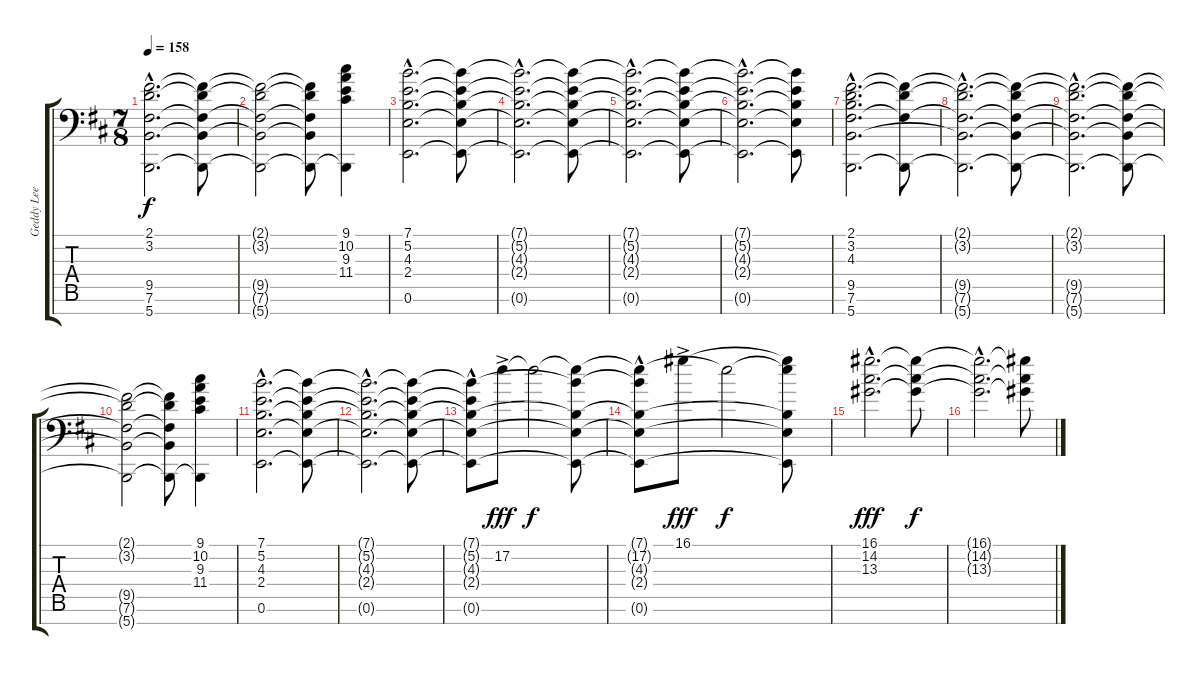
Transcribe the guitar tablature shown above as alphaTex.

\track ("Geddy Lee (keyboards)" "Geddy Lee ") {instrument synthstrings1}
\staff {score tabs}
\tuning (E4 B3 G3 D3 A2 E2 Gb1) {hide}
\ts (7 8)
\tempo 158
\clef f4
\ks bminor
(2.1{hac t} 3.2{hac t} 9.5{hac t} 7.6{hac t} 5.7{hac t}).2{d dy f instrument synthbrass2} (2.1{t} 3.2{t} 9.5{t} 7.6{t} 5.7{t}).8 |
(2.1{t} 3.2{t} 9.5{t} 7.6{t} 5.7{t}).2{instrument synthbrass2} (2.1{t} 3.2{t} 9.5{t} 7.6{t} 5.7{t}).8 (9.1 10.2 9.3 11.4 5.7{t}).4 |
(7.1{hac} 5.2{hac} 4.3{hac} 2.4{hac} 0.6{hac}).2{d instrument synthbrass2} (7.1{t} 5.2{t} 4.3{t} 2.4{t} 0.6{t}).8 |
(7.1{hac t} 5.2{hac t} 4.3{hac t} 2.4{hac t} 0.6{hac t}).2{d instrument synthbrass2} (7.1{t} 5.2{t} 4.3{t} 2.4{t} 0.6{t}).8 |
(7.1{hac t} 5.2{hac t} 4.3{hac t} 2.4{hac t} 0.6{hac t}).2{d instrument synthbrass2} (7.1{t} 5.2{t} 4.3{t} 2.4{t} 0.6{t}).8 |
(7.1{hac t} 5.2{hac t} 4.3{hac t} 2.4{hac t} 0.6{hac t}).2{d instrument synthbrass2} (7.1{t} 5.2{t} 4.3{t} 2.4{t} 0.6{t}).8 |
(2.1{hac} 3.2{hac} 4.3{hac} 9.5{hac} 7.6{hac} 5.7{hac}).2{d instrument synthbrass2} (2.1{t} 3.2{t} 9.5{t} 5.7{t}).8 |
(2.1{hac t} 3.2{hac t} 9.5{hac t} 7.6{hac t} 5.7{hac t}).2{d instrument synthbrass2} (2.1{t} 3.2{t} 9.5{t} 7.6{t} 5.7{t}).8 |
(2.1{hac t} 3.2{hac t} 9.5{hac t} 7.6{hac t} 5.7{hac t}).2{d instrument synthbrass2} (2.1{t} 3.2{t} 9.5{t} 7.6{t} 5.7{t}).8 |
(2.1{t} 3.2{t} 9.5{t} 7.6{t} 5.7{t}).2{instrument synthbrass2} (2.1{t} 3.2{t} 9.5{t} 7.6{t} 5.7{t}).8 (9.1 10.2 9.3 11.4 5.7{t}).4 |
(7.1{hac} 5.2{hac} 4.3{hac} 2.4{hac} 0.6{hac}).2{d instrument synthbrass2} (7.1{t} 5.2{t} 4.3{t} 2.4{t} 0.6{t}).8 |
(7.1{hac t} 5.2{hac t} 4.3{hac t} 2.4{hac t} 0.6{hac t}).2{d instrument synthbrass2} (7.1{t} 5.2{t} 4.3{t} 2.4{t} 0.6{t}).8 |
(7.1{t} 5.2{hac t} 4.3{hac t} 2.4{hac t} 0.6{hac t}).8{instrument synthbrass2} 17.2{ac}.8{dy fff} 17.2{t}.2{dy f} (7.1{t} 17.2{t} 4.3{t} 2.4{t} 0.6{t}).8 |
(7.1{t} 17.2{hac t} 4.3{hac t} 2.4{hac t} 0.6{hac t}).8{instrument synthbrass2} 16.1{ac}.8{dy fff} 17.2{t}.2{dy f} (16.1{t} 17.2{t} 4.3{t} 2.4{t} 0.6{t}).8 |
(16.1{hac} 14.2{hac} 13.3{hac}).2{d dy fff volume 6 instrument synthbrass2} (16.1{t} 14.2{t} 13.3{t}).8{dy f} |
(16.1{hac t} 14.2{hac t} 13.3{hac t}).2{d instrument synthbrass2} (16.1{t} 14.2{t} 13.3{t}).8
